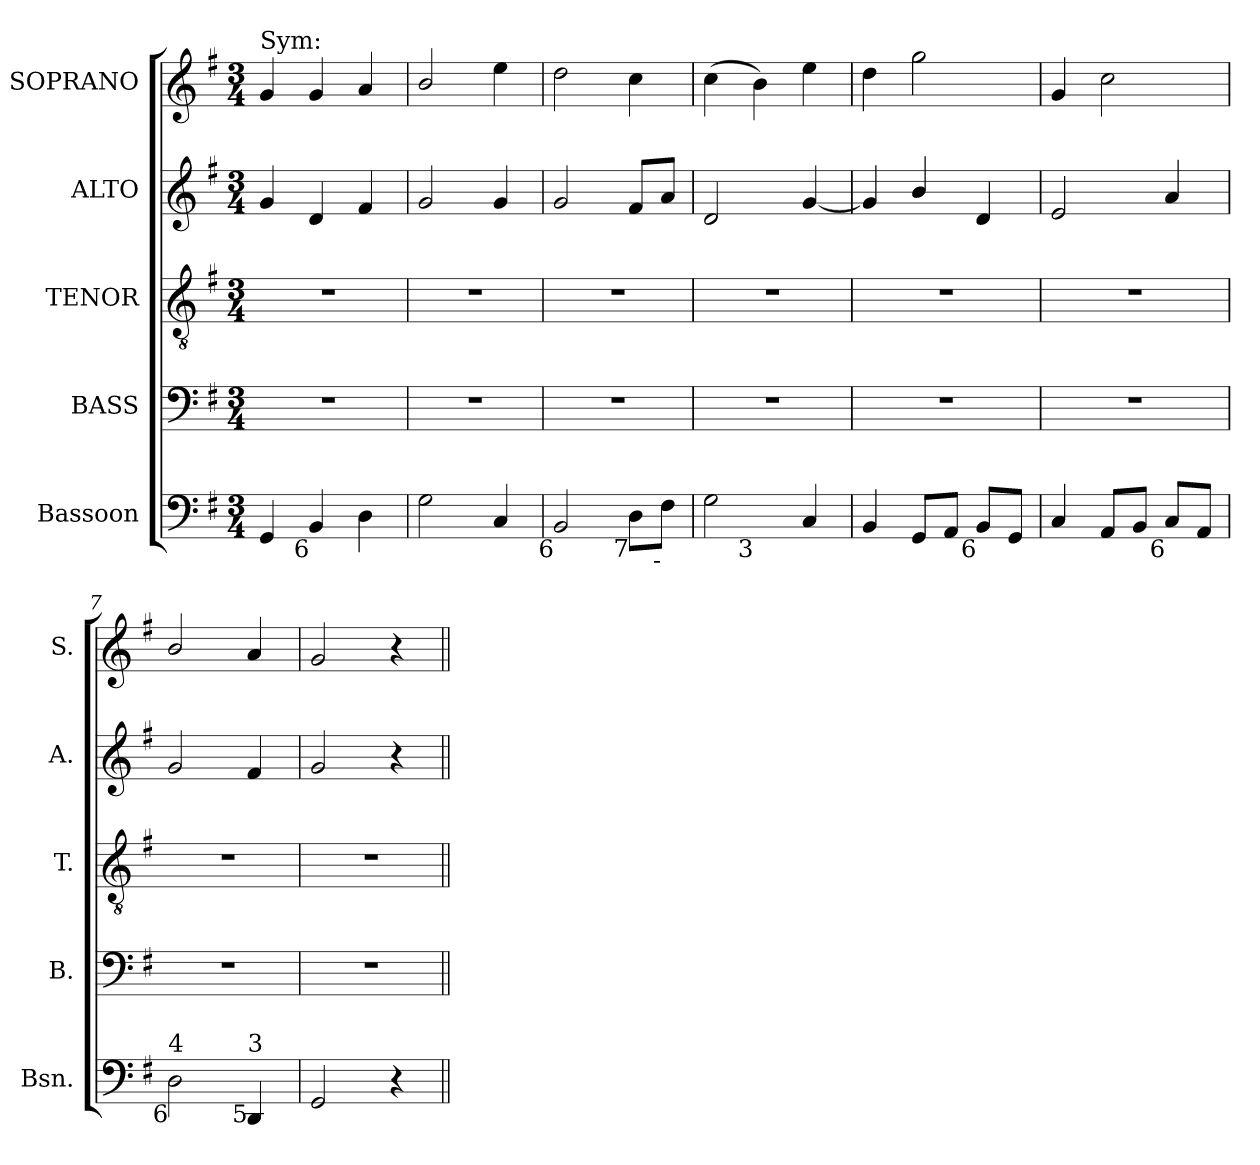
**kern	**kern	**kern	**kern	**kern
*part5	*part4	*part3	*part2	*part1
*staff5	*staff4	*staff3	*staff2	*staff1
*I"Bassoon	*I"BASS	*I"TENOR	*I"ALTO	*I"SOPRANO
*I'Bsn.	*I'B.	*I'T.	*I'A.	*I'S.
!!LO:PB:g=z
*clefF4	*clefF4	*clefGv2	*clefG2	*clefG2
*	*	*ITrd7c12	*	*
*k[f#]	*k[f#]	*k[f#]	*k[f#]	*k[f#]
*G:	*G:	*G:	*G:	*G:
*M3/4	*M3/4	*M3/4	*M3/4	*M3/4
=1	=1	=1	=1	=1
!	!	!	!	!LO:TX:a:t=Sym&colon;
!	!LO:N:vis=1	!LO:N:vis=1	!	!
4GGi/	2.r	2.r	4gi/	4gi/
!LO:TX:b:rj:t=6	!	!	!	!
4BBi/	.	.	4di/	4gi/
4Di\	.	.	4f#i/	4ai/
=2	=2	=2	=2	=2
!	!LO:N:vis=1	!LO:N:vis=1	!	!
2Gi\	2.r	2.r	2gi/	2bi/
4Ci/	.	.	4gi/	4eei\
=3	=3	=3	=3	=3
!LO:TX:b:rj:t=6	!	!	!	!
!	!LO:N:vis=1	!LO:N:vis=1	!	!
2BBi/	2.r	2.r	2gi/	2ddi\
!LO:TX:b:rj:t=7	!	!	!	!
8Di\L	.	.	8f#i/L	4cci\
!LO:TX:b:rj:t=-	!	!	!	!
8F#i\J	.	.	8ai/J	.
=4	=4	=4	=4	=4
!LO:TX:b:rj:t=4	!	!	!	!
!	!LO:N:vis=1	!LO:N:vis=1	!	!
*^	*	*	*	*
2Gi\	4ryy	2.r	2.r	2di/	(4cci\
!	!LO:TX:b:rj:t=3	!	!	!	!
.	2ryy	.	.	.	4bi\)
4Ci/	.	.	.	[<4gi/	4eei\
=5	=5	=5	=5	=5	=5
!LO:TX:b:rj:t=6	!	!	!	!	!
!	!	!LO:N:vis=1	!LO:N:vis=1	!	!
*v	*v	*	*	*	*
4BBi/	2.r	2.r	4gi/]	4ddi\
8GGi/L	.	.	4bi/	2ggi\
8AAi/J	.	.	.	.
!LO:TX:b:rj:t=6	!	!	!	!
8BBi/L	.	.	4di/	.
8GGi/J	.	.	.	.
=6	=6	=6	=6	=6
!	!LO:N:vis=1	!LO:N:vis=1	!	!
4Ci/	2.r	2.r	2ei/	4gi/
8AAi/L	.	.	.	2cci\
8BBi/J	.	.	.	.
!LO:TX:b:rj:t=6	!	!	!	!
8Ci/L	.	.	4ai/	.
8AAi/J	.	.	.	.
=7	=7	=7	=7	=7
!LO:TX:b:rj:t=6	!	!	!	!
!LO:TX:t=4	!	!	!	!
!	!LO:N:vis=1	!LO:N:vis=1	!	!
2Di\	2.r	2.r	2gi/	2bi/
!LO:TX:b:rj:t=5	!	!	!	!
!LO:TX:t=3	!	!	!	!
4DDi/	.	.	4f#i/	4ai/
=8	=8	=8	=8	=8
!	!LO:N:vis=1	!LO:N:vis=1	!	!
2GGi/	2.r	2.r	2gi/	2gi/
4r	.	.	4r	4r
=||	=||	=||	=||	=||
*-	*-	*-	*-	*-
